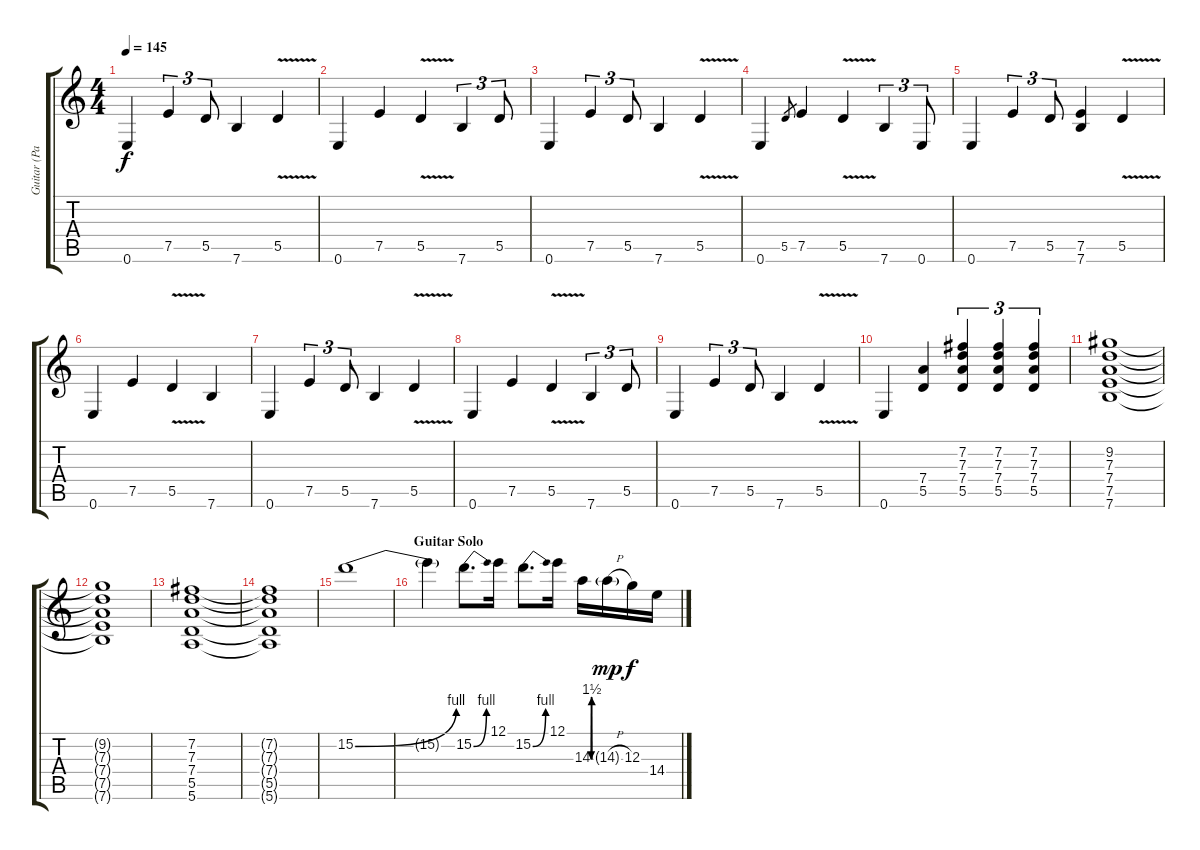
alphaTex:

\track ("Guitar (Page)" "Guitar (Pa") {instrument overdrivenguitar}
\staff {score tabs}
\tuning (E4 B3 G3 D3 A2 E2) {hide}
\ts (4 4)
\tempo 145
\clef g2
\ks c
0.6.4{dy f} 7.5.4{tu (3 2)} 5.5.8{tu (3 2)} 7.6.4 5.5{v}.4 |
0.6.4 7.5.4 5.5{v}.4 7.6.4{tu (3 2)} 5.5.8{tu (3 2)} |
0.6.4 7.5.4{tu (3 2)} 5.5.8{tu (3 2)} 7.6.4 5.5{v}.4 |
0.6.4 5.5.8{gr} 7.5.4 5.5{v}.4 7.6.4{tu (3 2)} 0.6.8{tu (3 2)} |
0.6.4 7.5.4{tu (3 2)} 5.5.8{tu (3 2)} (7.5 7.6).4 5.5{v}.4 |
0.6.4 7.5.4 5.5{v}.4 7.6.4 |
0.6.4 7.5.4{tu (3 2)} 5.5.8{tu (3 2)} 7.6.4 5.5{v}.4 |
0.6.4 7.5.4 5.5{v}.4 7.6.4{tu (3 2)} 5.5.8{tu (3 2)} |
0.6.4 7.5.4{tu (3 2)} 5.5.8{tu (3 2)} 7.6.4 5.5{v}.4 |
0.6.4 (7.4 5.5).4 (7.2 7.3 7.4 5.5).4{tu (3 2)} (7.2 7.3 7.4 5.5).4{tu (3 2)} (7.2 7.3 7.4 5.5).4{tu (3 2)} |
(9.2 7.3 7.4 7.5 7.6).1 |
(9.2{t} 7.3{t} 7.4{t} 7.5{t} 7.6{t}).1 |
(7.2 7.3 7.4 5.5 5.6).1 |
(7.2{t} 7.3{t} 7.4{t} 5.5{t} 5.6{t}).1 |
15.2{be (bend 0 0 60 4)}.1 |
\section ("" "Guitar Solo")
15.2{t}.4 15.2{be (bend 0 0 60 4)}.8{d} 12.1.16 15.2{be (bend 0 0 60 4)}.8{d} 12.1.16 14.3{be (custom 0 0 15 6 30 6 45 0 60 0)}.16 14.3{h g}.16{dy mp} 12.3.16{dy f} 14.4.16
